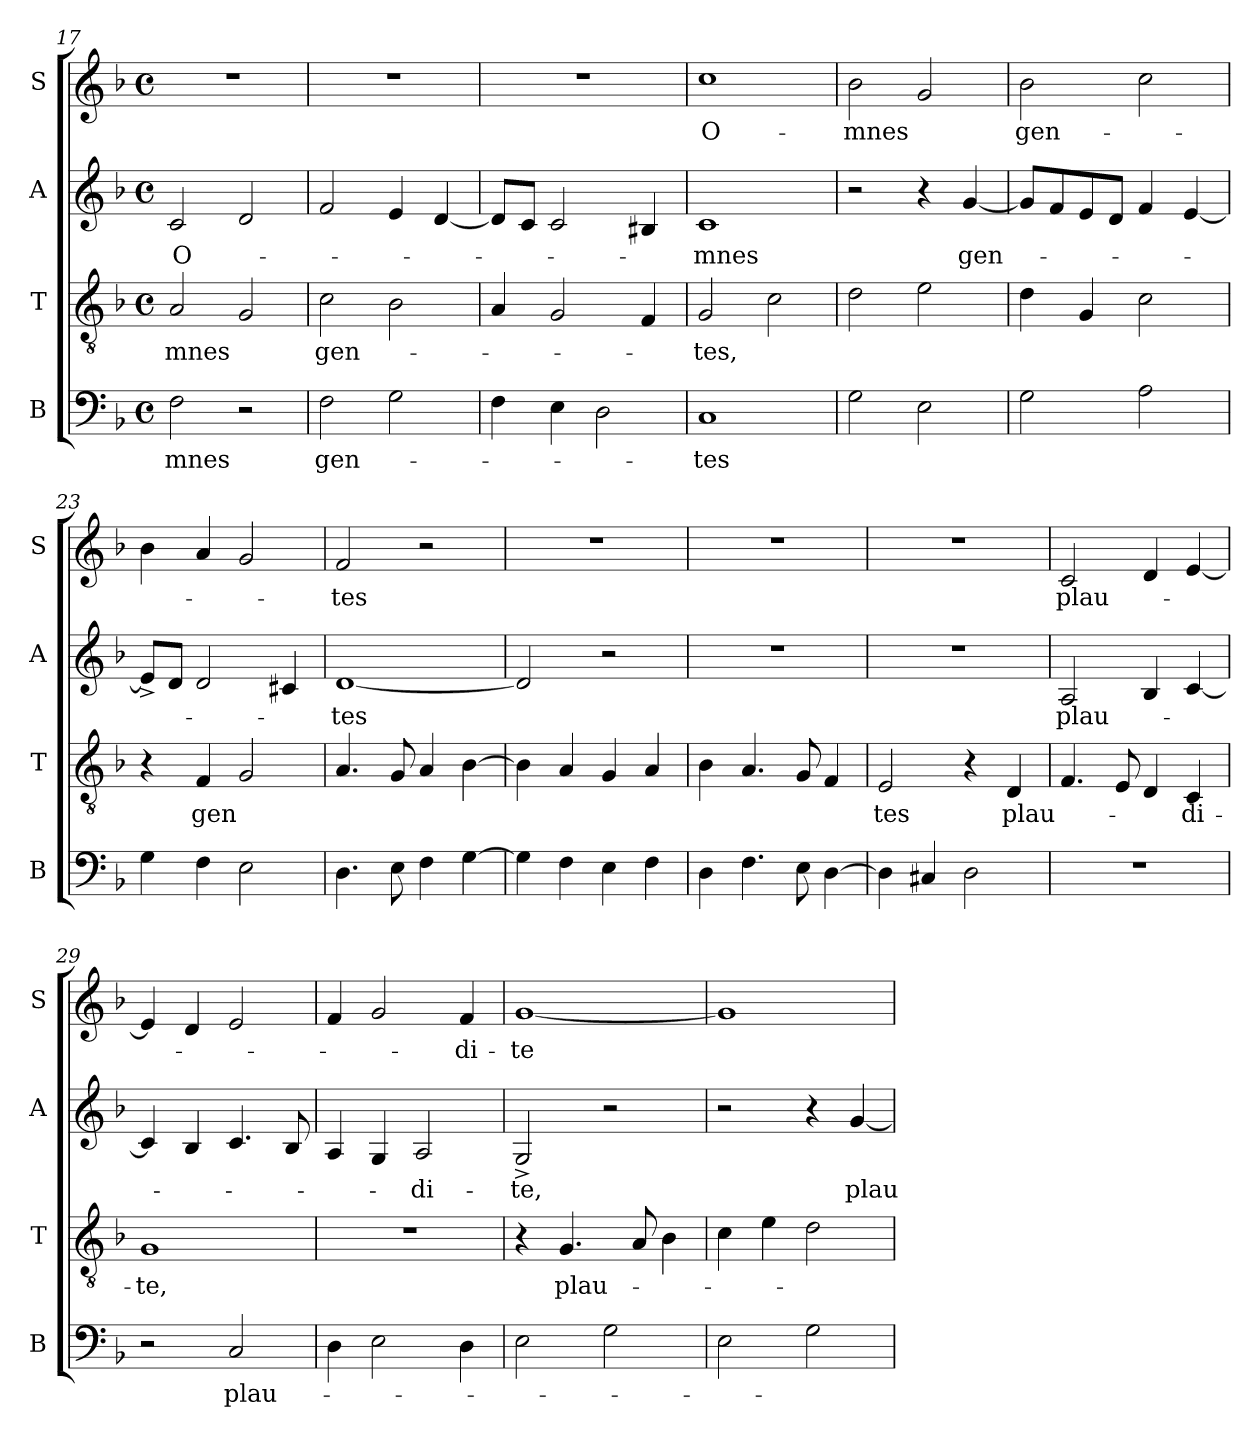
**kern	**text	**kern	**text	**kern	**text	**kern	**text
*part4	*part4	*part3	*part3	*part2	*part2	*part1	*part1
*staff4	*staff4	*staff3	*staff3	*staff2	*staff2	*staff1	*staff1
*I"B	*	*I"T	*	*I"A	*	*I"S	*
*I'B	*	*I'T	*	*I'A	*	*I'S	*
*clefF4	*	*clefGv2	*	*clefG2	*	*clefG2	*
*k[b-]	*	*k[b-]	*	*k[b-]	*	*k[b-]	*
*F:	*	*F:	*	*F:	*	*F:	*
*M4/4	*	*M4/4	*	*M4/4	*	*M4/4	*
*met(c)	*	*met(c)	*	*met(c)	*	*met(c)	*
=17	=17	=17	=17	=17	=17	=17	=17
!	!LO:LY:b	!	!LO:LY:b	!	!LO:LY:b	!	!
2F\	-mnes	2A/	-mnes	2c/	O-	1r	.
2r	.	2G/	.	2d/	.	.	.
=18	=18	=18	=18	=18	=18	=18	=18
!	!LO:LY:b	!	!LO:LY:b	!	!	!	!
2F\	gen-	2c\	gen-	2f/	.	1r	.
2G\	.	2B-\	.	4e/	.	.	.
.	.	.	.	[<4d/	.	.	.
=19	=19	=19	=19	=19	=19	=19	=19
4F\	.	4A/	.	8d/L]	.	1r	.
.	.	.	.	8c/J	.	.	.
4E\	.	2G/	.	2c/	.	.	.
2D\	.	.	.	.	.	.	.
.	.	4F/	.	4B#/	.	.	.
=20	=20	=20	=20	=20	=20	=20	=20
!	!LO:LY:b	!	!LO:LY:b	!	!LO:LY:b	!	!LO:LY:b
1C	-tes	2G/	-tes,	1c	-mnes	1cc	O-
.	.	2c\	.	.	.	.	.
=21	=21	=21	=21	=21	=21	=21	=21
!	!	!	!	!	!	!	!LO:LY:b
2G\	.	2d\	.	2r	.	2b-\	-mnes
2E\	.	2e\	.	4r	.	2g/	.
!	!	!	!	!	!LO:LY:b	!	!
.	.	.	.	[<4g/	gen-	.	.
=22	=22	=22	=22	=22	=22	=22	=22
!	!	!	!	!	!	!	!LO:LY:b
2G\	.	4d\	.	8g/L]	.	2b-\	gen-
.	.	.	.	8f/	.	.	.
.	.	4G/	.	8e/	.	.	.
.	.	.	.	8d/J	.	.	.
2A\	.	2c\	.	4f/	.	2cc\	.
.	.	.	.	[<4e/	.	.	.
!!LO:LB:g=z
=23	=23	=23	=23	=23	=23	=23	=23
4G\	.	4r	.	8e^</L]	.	4b-\	.
.	.	.	.	8d/J	.	.	.
!	!	!	!LO:LY:b	!	!	!	!
4F\	.	4F/	gen	2d/	.	4a/	.
2E\	.	2G/	.	.	.	2g/	.
.	.	.	.	4c#/	.	.	.
=24	=24	=24	=24	=24	=24	=24	=24
!	!	!	!	!	!LO:LY:b	!	!LO:LY:b
4.D\	.	4.A/	.	[<1d	-tes	2f/	-tes
8E\	.	8G/	.	.	.	.	.
4F\	.	4A/	.	.	.	2r	.
[>4G\	.	[>4B-\	.	.	.	.	.
=25	=25	=25	=25	=25	=25	=25	=25
4G\]	.	4B-\]	.	2d/]	.	1r	.
4F\	.	4A/	.	.	.	.	.
4E\	.	4G/	.	2r	.	.	.
4F\	.	4A/	.	.	.	.	.
=26	=26	=26	=26	=26	=26	=26	=26
4D\	.	4B-\	.	1r	.	1r	.
4.F\	.	4.A/	.	.	.	.	.
8E\	.	8G/	.	.	.	.	.
[>4D\	.	4F/	.	.	.	.	.
=27	=27	=27	=27	=27	=27	=27	=27
!	!	!	!LO:LY:b	!	!	!	!
4D\]	.	2E/	tes	1r	.	1r	.
4C#/	.	.	.	.	.	.	.
2D\	.	4r	.	.	.	.	.
!	!	!	!LO:LY:b	!	!	!	!
.	.	4D/	plau-	.	.	.	.
=28	=28	=28	=28	=28	=28	=28	=28
!	!	!	!	!	!LO:LY:b	!	!LO:LY:b
1r	.	4.F/	.	2A/	plau-	2c/	plau-
.	.	8E/	.	.	.	.	.
.	.	4D/	.	4B-/	.	4d/	.
!	!	!	!LO:LY:b	!	!	!	!
.	.	4C/	-di-	[<4c/	.	[<4e/	.
!!LO:LB:g=z
=29	=29	=29	=29	=29	=29	=29	=29
!	!	!	!LO:LY:b	!	!	!	!
2r	.	1G	-te,	4c/]	.	4e/]	.
.	.	.	.	4B-/	.	4d/	.
!	!LO:LY:b	!	!	!	!	!	!
2C/	plau-	.	.	4.c/	.	2e/	.
.	.	.	.	8B-/	.	.	.
=30	=30	=30	=30	=30	=30	=30	=30
4D\	.	1r	.	4A/	.	4f/	.
2E\	.	.	.	4G/	.	2g/	.
!	!	!	!	!	!LO:LY:b	!	!
.	.	.	.	2A/	-di-	.	.
!	!	!	!	!	!	!	!LO:LY:b
4D\	.	.	.	.	.	4f/	-di-
=31	=31	=31	=31	=31	=31	=31	=31
!	!	!	!	!	!LO:LY:b	!	!LO:LY:b
2E\	.	4r	.	2G^</	-te,	[<1g	-te
!	!	!	!LO:LY:b	!	!	!	!
.	.	4.G/	plau-	.	.	.	.
2G\	.	.	.	2r	.	.	.
.	.	8A/	.	.	.	.	.
.	.	4B-\	.	.	.	.	.
=32	=32	=32	=32	=32	=32	=32	=32
2E\	.	4c\	.	2r	.	1g]	.
.	.	4e\	.	.	.	.	.
2G\	.	2d\	.	4r	.	.	.
!	!	!	!	!	!LO:LY:b	!	!
.	.	.	.	[<4g/	plau-	.	.
=	=	=	=	=	=	=	=
*-	*-	*-	*-	*-	*-	*-	*-
